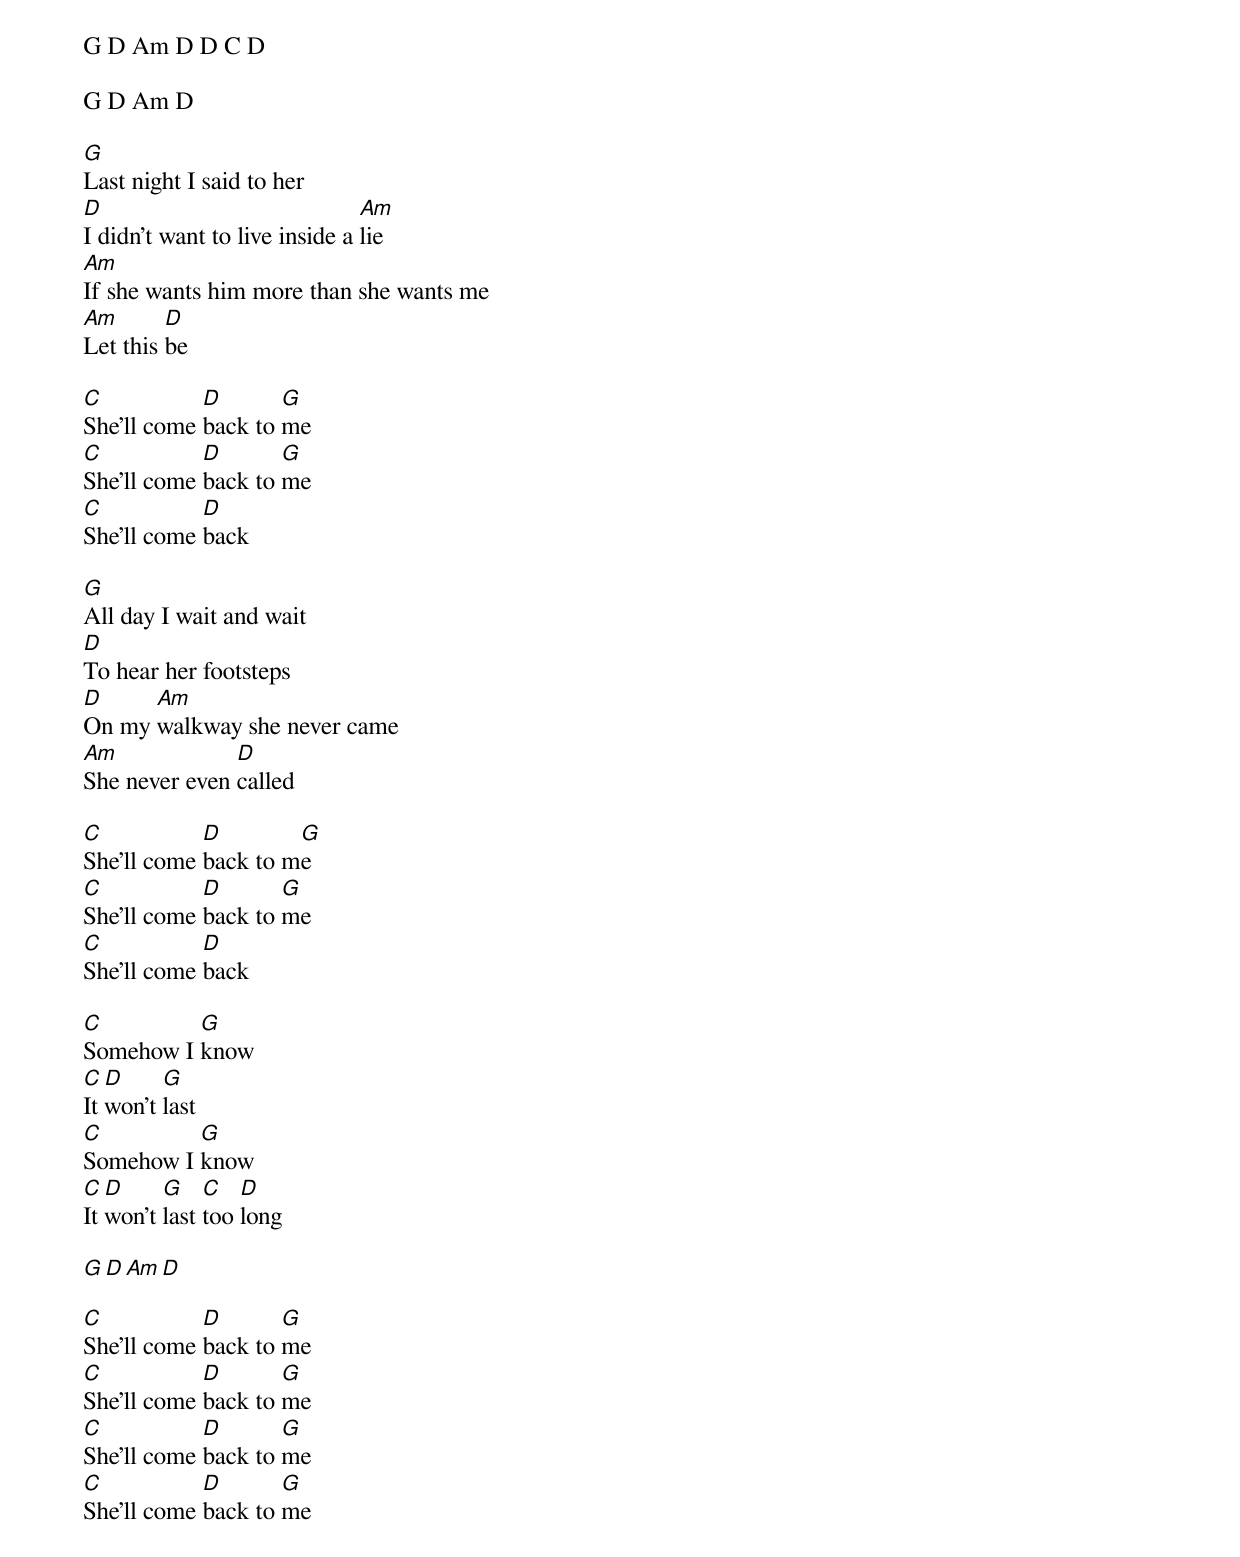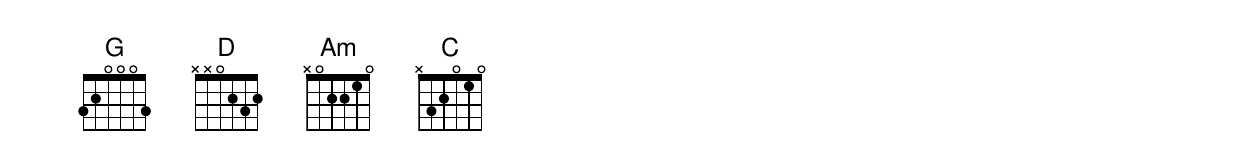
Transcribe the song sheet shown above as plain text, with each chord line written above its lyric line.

G D Am D D C D

G D Am D

G
Last night I said to her
D                              Am
I didn't want to live inside a lie
Am
If she wants him more than she wants me
Am       D
Let this be

C           D       G
She'll come back to me
C           D       G
She'll come back to me
C           D
She'll come back

G
All day I wait and wait
D
To hear her footsteps
D     Am
On my walkway she never came
Am             D
She never even called

C           D        G
She'll come back to me
C           D       G
She'll come back to me
C           D
She'll come back

C         G
Somehow I know
C  D     G
It won't last
C         G
Somehow I know
C  D     G    C   D
It won't last too long

G D Am D

C           D       G
She'll come back to me
C           D       G
She'll come back to me
C           D       G
She'll come back to me
C           D       G
She'll come back to me
